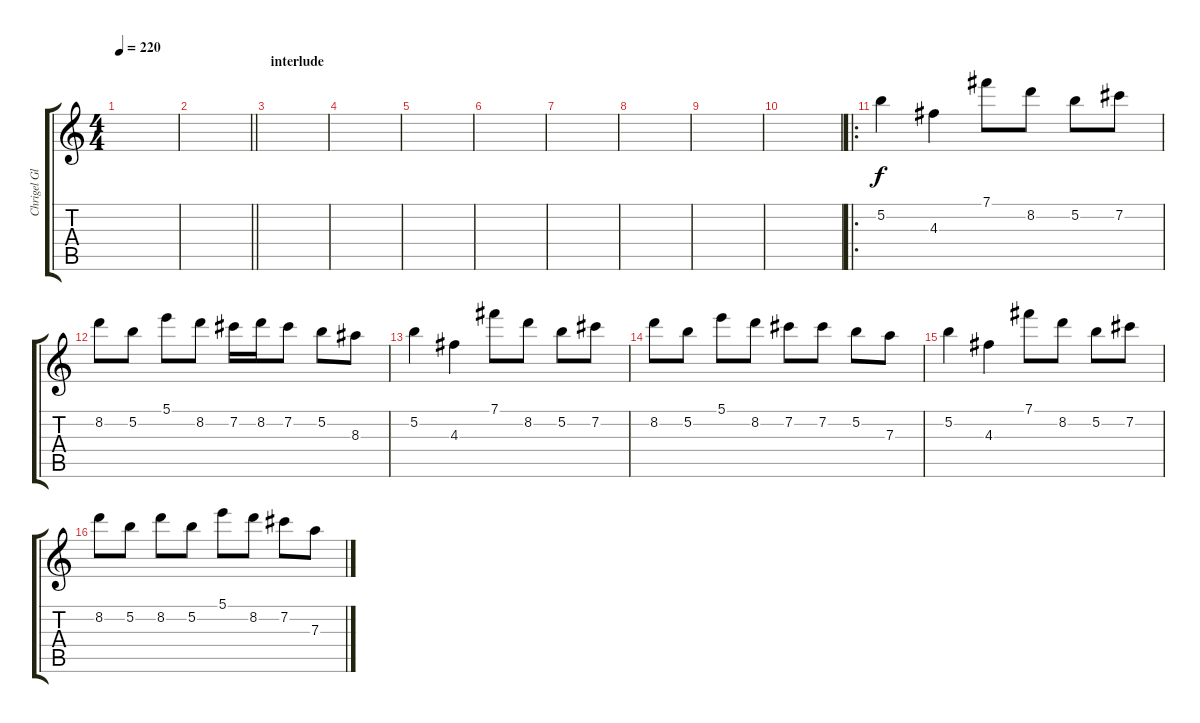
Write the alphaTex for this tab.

\track ("Chrigel Glanzmann" "Chrigel Gl") {instrument piccolo}
\staff {score tabs}
\tuning (B5 Gb5 D5 A4 E4 B3) {hide}
\ts (4 4)
\tempo 220
\clef g2
\ks c
|
\barLineRight lightlight
|
\section ("" "interlude")
|
|
|
|
|
|
|
|
\ro
5.2.4 4.3.4 7.1.8 8.2.8 5.2.8 7.2.8 |
8.2.8 5.2.8 5.1.8 8.2.8 7.2.16 8.2.16 7.2.8 5.2.8 8.3.8 |
5.2.4 4.3.4 7.1.8 8.2.8 5.2.8 7.2.8 |
8.2.8 5.2.8 5.1.8 8.2.8 7.2.8 7.2.8 5.2.8 7.3.8 |
5.2.4 4.3.4 7.1.8 8.2.8 5.2.8 7.2.8 |
8.2.8 5.2.8 8.2.8 5.2.8 5.1.8 8.2.8 7.2.8 7.3.8
